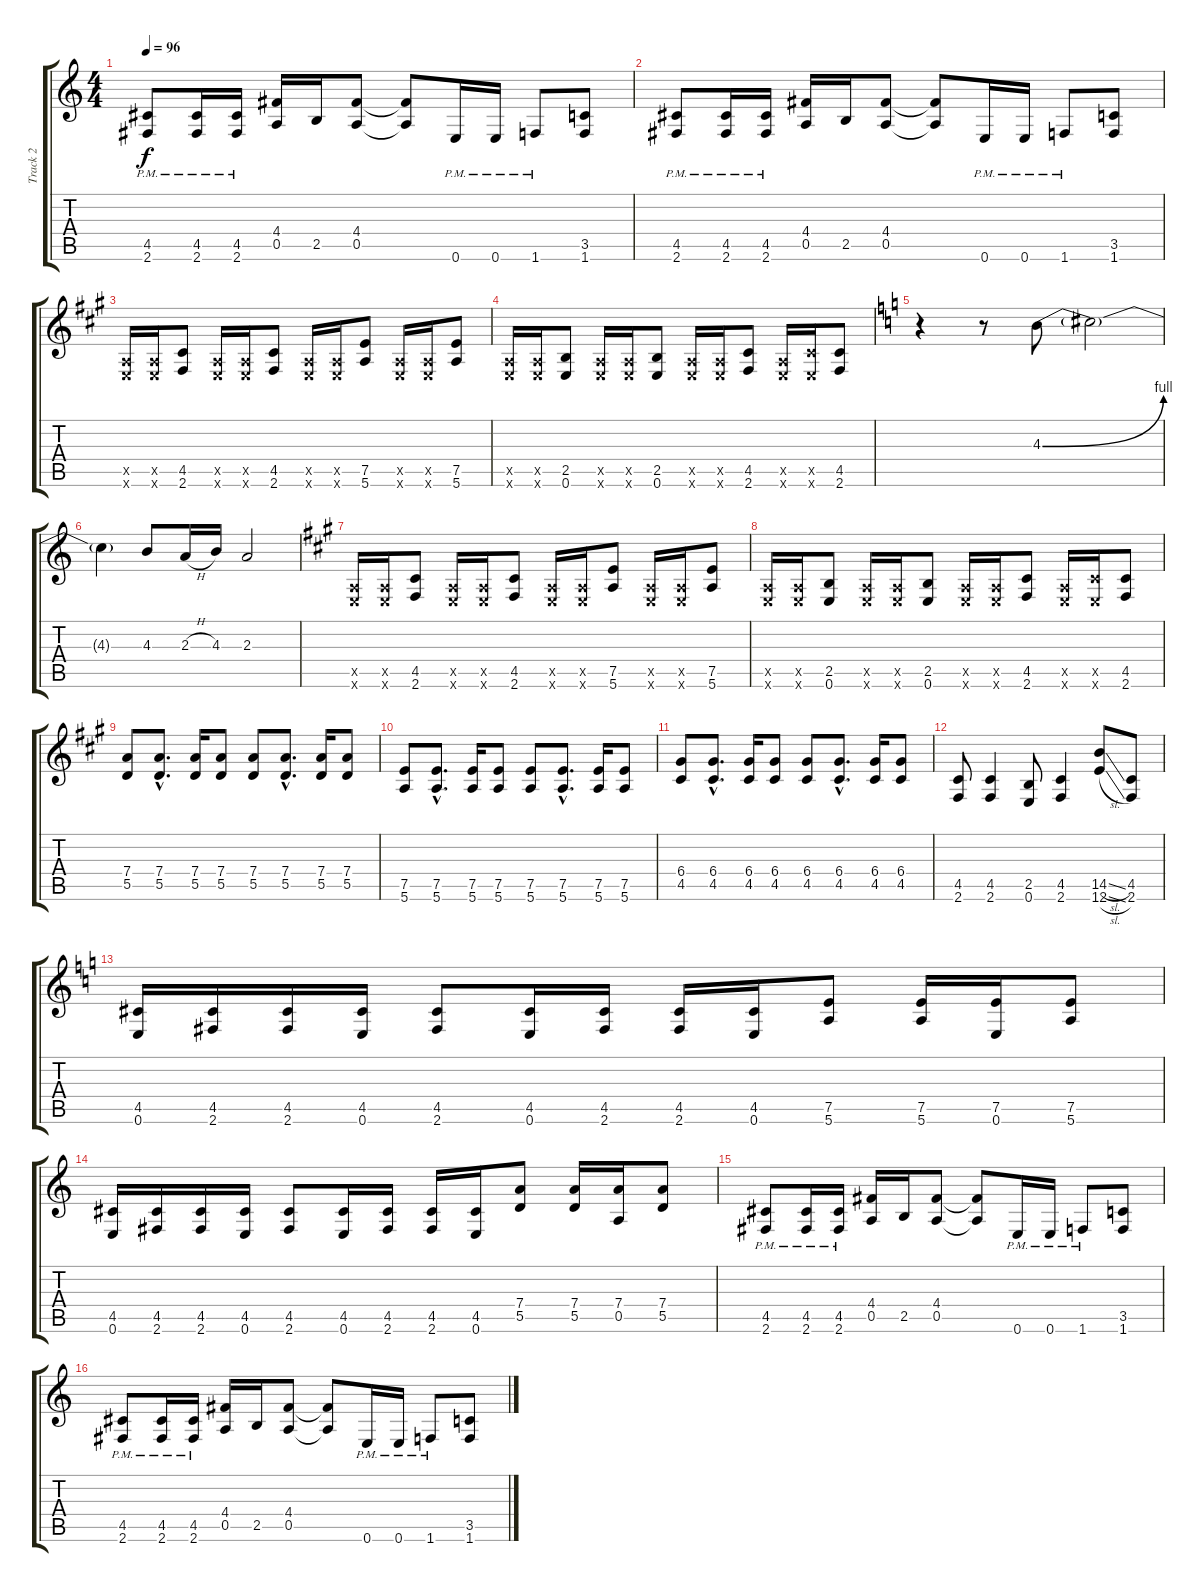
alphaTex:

\track ("Track 2" "Track 2") {instrument distortionguitar}
\staff {score tabs}
\tuning (E4 B3 G3 D3 A2 E2) {hide}
\ts (4 4)
\tempo 96
\clef g2
\ks c
(4.5{pm} 2.6{pm}).8{dy f} (4.5{pm} 2.6{pm}).16 (4.5{pm} 2.6{pm}).16 (4.4 0.5).16 2.5.16 (4.4 0.5).8 (4.4{t} 0.5{t}).8 0.6{pm}.16 0.6{pm}.16 1.6{pm}.8 (3.5 1.6).8 |
(4.5{pm} 2.6{pm}).8 (4.5{pm} 2.6{pm}).16 (4.5{pm} 2.6{pm}).16 (4.4 0.5).16 2.5.16 (4.4 0.5).8 (4.4{t} 0.5{t}).8 0.6{pm}.16 0.6{pm}.16 1.6{pm}.8 (3.5 1.6).8 |
\ks a
(0.5{x} 0.6{x}).16 (0.5{x} 0.6{x}).16 (4.5 2.6).8 (0.5{x} 0.6{x}).16 (0.5{x} 0.6{x}).16 (4.5 2.6).8 (0.5{x} 0.6{x}).16 (0.5{x} 0.6{x}).16 (7.5 5.6).8 (0.5{x} 0.6{x}).16 (0.5{x} 0.6{x}).16 (7.5 5.6).8 |
(0.5{x} 0.6{x}).16 (0.5{x} 0.6{x}).16 (2.5 0.6).8 (0.5{x} 0.6{x}).16 (0.5{x} 0.6{x}).16 (2.5 0.6).8 (0.5{x} 0.6{x}).16 (0.5{x} 0.6{x}).16 (4.5 2.6).8 (0.5{x} 0.6{x}).16 (4.5{x} 0.6{x}).16 (4.5 2.6).8 |
\ks c
r.4 r.8 4.3{be (bend 0 0 60 4)}.8 4.3{t}.2 |
4.3{t}.4 4.3.8 2.3{h}.16 4.3.16 2.3.2 |
\ks a
(0.5{x} 0.6{x}).16 (0.5{x} 0.6{x}).16 (4.5 2.6).8 (0.5{x} 0.6{x}).16 (0.5{x} 0.6{x}).16 (4.5 2.6).8 (0.5{x} 0.6{x}).16 (0.5{x} 0.6{x}).16 (7.5 5.6).8 (0.5{x} 0.6{x}).16 (0.5{x} 0.6{x}).16 (7.5 5.6).8 |
(0.5{x} 0.6{x}).16 (0.5{x} 0.6{x}).16 (2.5 0.6).8 (0.5{x} 0.6{x}).16 (0.5{x} 0.6{x}).16 (2.5 0.6).8 (0.5{x} 0.6{x}).16 (0.5{x} 0.6{x}).16 (4.5 2.6).8 (0.5{x} 0.6{x}).16 (4.5{x} 0.6{x}).16 (4.5 2.6).8 |
(7.4 5.5).8 (7.4{hac} 5.5{hac}).8{d} (7.4 5.5).16 (7.4 5.5).8 (7.4 5.5).8 (7.4{hac} 5.5{hac}).8{d} (7.4 5.5).16 (7.4 5.5).8 |
(7.5 5.6).8 (7.5{hac} 5.6{hac}).8{d} (7.5 5.6).16 (7.5 5.6).8 (7.5 5.6).8 (7.5{hac} 5.6{hac}).8{d} (7.5 5.6).16 (7.5 5.6).8 |
(6.4 4.5).8 (6.4{hac} 4.5{hac}).8{d} (6.4 4.5).16 (6.4 4.5).8 (6.4 4.5).8 (6.4{hac} 4.5{hac}).8{d} (6.4 4.5).16 (6.4 4.5).8 |
(4.5 2.6).8 (4.5 2.6).4 (2.5 0.6).8 (4.5 2.6).4 (14.5{sl} 12.6{sl}).8 (4.5 2.6).8 |
\ks c
(4.5 0.6).16 (4.5 2.6).16 (4.5 2.6).16 (4.5 0.6).16 (4.5 2.6).8 (4.5 0.6).16 (4.5 2.6).16 (4.5 2.6).16 (4.5 0.6).16 (7.5 5.6).8 (7.5 5.6).16 (7.5 0.6).16 (7.5 5.6).8 |
(4.5 0.6).16 (4.5 2.6).16 (4.5 2.6).16 (4.5 0.6).16 (4.5 2.6).8 (4.5 0.6).16 (4.5 2.6).16 (4.5 2.6).16 (4.5 0.6).16 (7.4 5.5).8 (7.4 5.5).16 (7.4 0.5).16 (7.4 5.5).8 |
(4.5{pm} 2.6{pm}).8 (4.5{pm} 2.6{pm}).16 (4.5{pm} 2.6{pm}).16 (4.4 0.5).16 2.5.16 (4.4 0.5).8 (4.4{t} 0.5{t}).8 0.6{pm}.16 0.6{pm}.16 1.6{pm}.8 (3.5 1.6).8 |
(4.5{pm} 2.6{pm}).8 (4.5{pm} 2.6{pm}).16 (4.5{pm} 2.6{pm}).16 (4.4 0.5).16 2.5.16 (4.4 0.5).8 (4.4{t} 0.5{t}).8 0.6{pm}.16 0.6{pm}.16 1.6{pm}.8 (3.5 1.6).8
